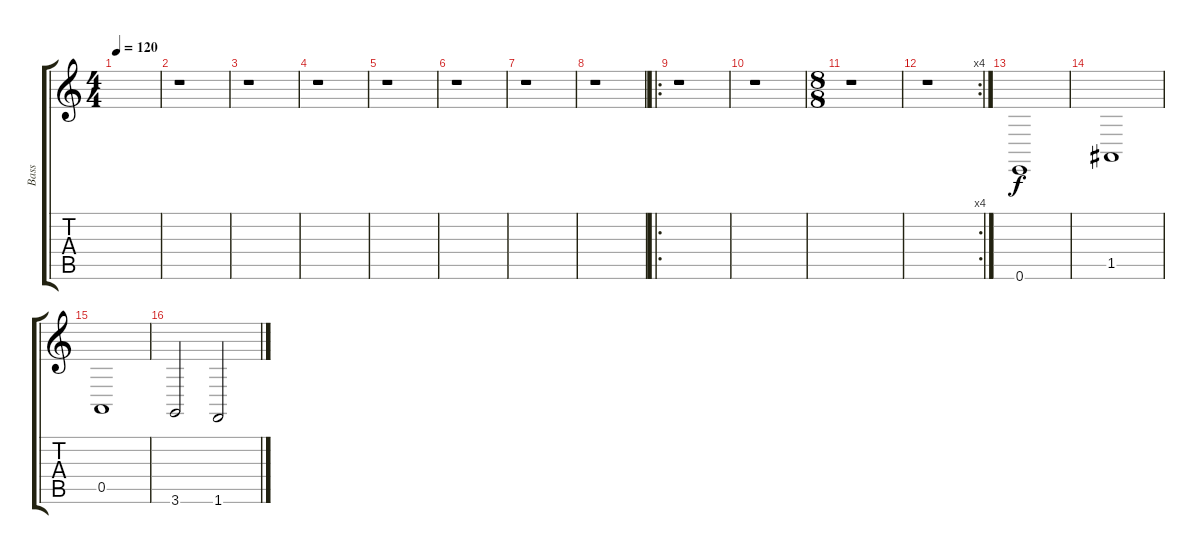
\track ("Bass" "Bass") {instrument choiraahs}
\staff {score tabs}
\tuning (E4 B3 G3 D3 A2 E2) {hide}
\ts (4 4)
\tempo 120
\clef g2
\ks c
|
r.1 |
r.1 |
r.1 |
r.1 |
r.1 |
r.1 |
r.1 |
\ro
r.1 |
r.1 |
\ts (8 8)
r.1 |
\rc 4
r.1 |
0.6.1 |
1.5.1 |
0.5.1 |
3.6.2 1.6.2
